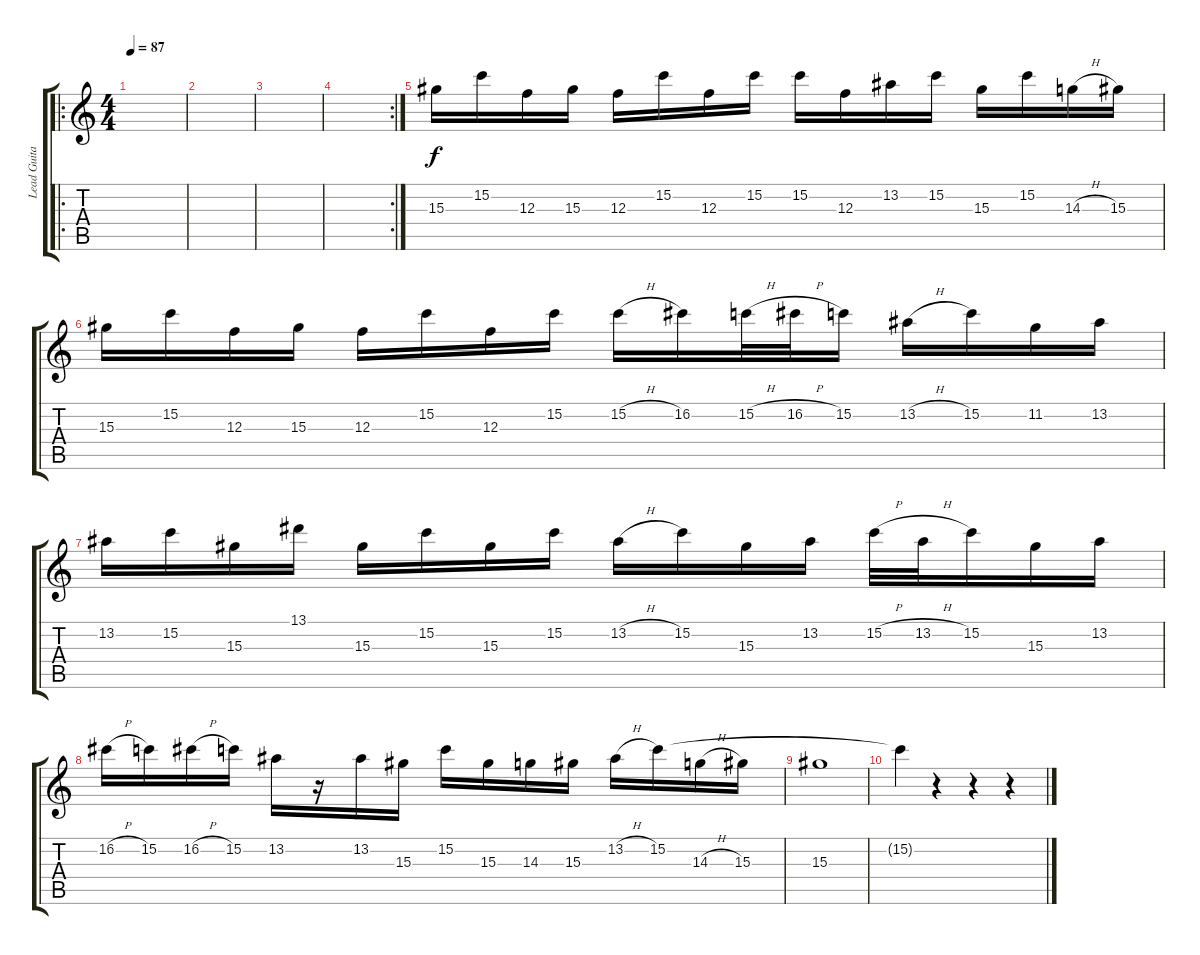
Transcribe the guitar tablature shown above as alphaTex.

\track ("Lead Guitar" "Lead Guita") {instrument distortionguitar}
\staff {score tabs}
\tuning (D4 A3 F3 C3 G2 C2) {hide}
\ro
\ts (4 4)
\tempo 87
\clef g2
\ks c
|
|
|
\rc 2
|
15.3.16 15.2.16 12.3.16 15.3.16 12.3.16 15.2.16 12.3.16 15.2.16 15.2.16 12.3.16 13.2.16 15.2.16 15.3.16 15.2.16 14.3{h}.16 15.3.16 |
15.3.16 15.2.16 12.3.16 15.3.16 12.3.16 15.2.16 12.3.16 15.2.16 15.2{h}.16 16.2.16 15.2{h}.32 16.2{h}.32 15.2.16 13.2{h}.16 15.2.16 11.2.16 13.2.16 |
13.2.16 15.2.16 15.3.16 13.1.16 15.3.16 15.2.16 15.3.16 15.2.16 13.2{h}.16 15.2.16 15.3.16 13.2.16 15.2{h}.32 13.2{h}.32 15.2.16 15.3.16 13.2.16 |
16.2{h}.16 15.2.16 16.2{h}.16 15.2.16 13.2.16 r.16 13.2.16 15.3.16 15.2.16 15.3.16 14.3.16 15.3.16 13.2{h}.16 15.2.16 14.3{h}.16 15.3.16 |
15.3.1 |
15.2{t}.4{volume 4} r.4{volume 16} r.4 r.4
